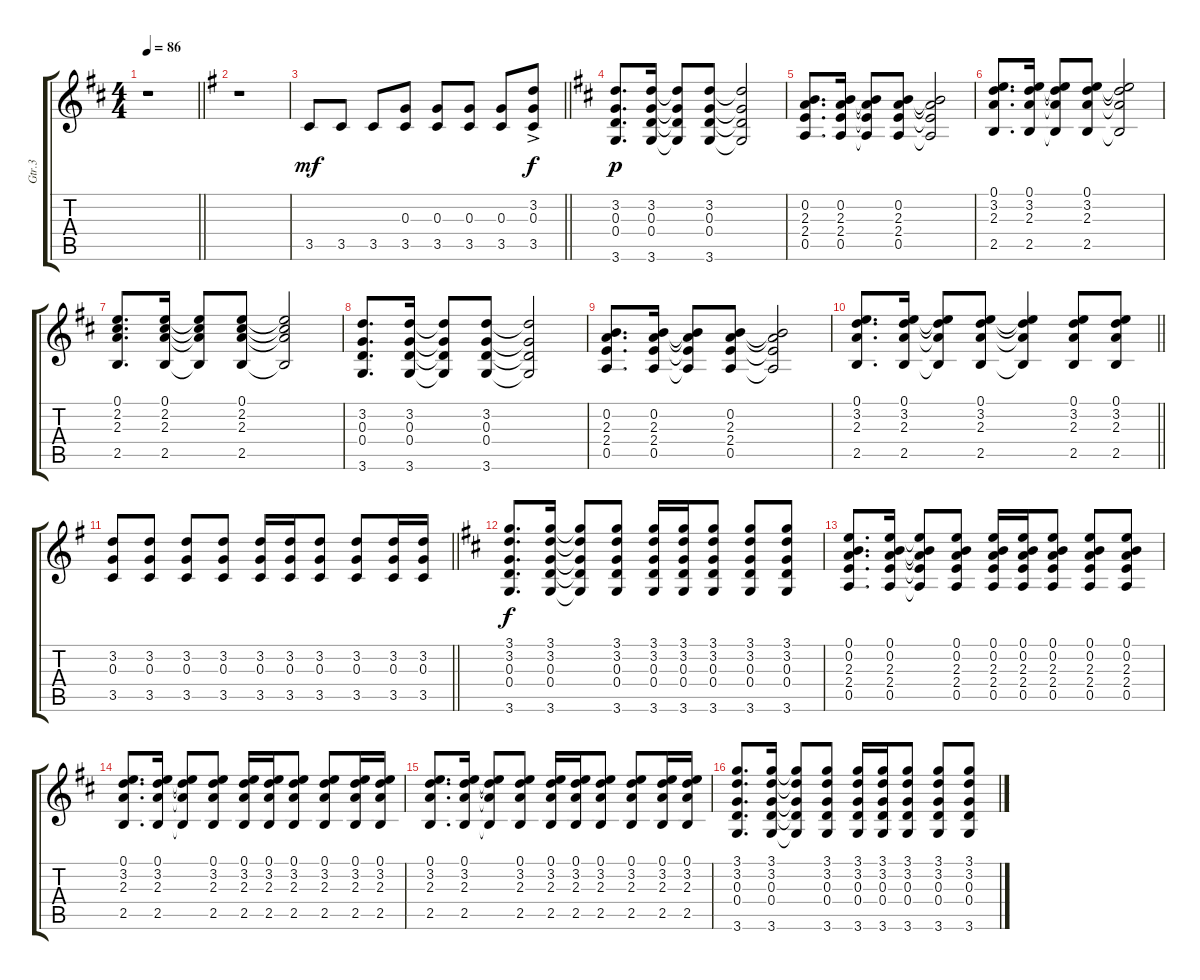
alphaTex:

\track ("Gtr.3" "Gtr.3") {instrument overdrivenguitar}
\staff {score tabs}
\tuning (E4 B3 G3 D3 A2 E2) {hide}
\ts (4 4)
\tempo 86
\clef g2
\barLineRight lightlight
\ks d
r.1{dy mf} |
\ks g
r.1 |
\barLineRight lightlight
3.5.8 3.5.8 3.5.8 (0.3 3.5).8 (0.3 3.5).8 (0.3 3.5).8 (0.3 3.5).8 (3.2{ac} 0.3{ac} 3.5{ac}).8{dy f} |
\ks d
(3.2 0.3 0.4 3.6).8{d dy p} (3.2 0.3 0.4 3.6).16 (3.2{t} 0.3{t} 0.4{t} 3.6{t}).8 (3.2 0.3 0.4 3.6).8 (3.2{t} 0.3{t} 0.4{t} 3.6{t}).2 |
(0.2 2.3 2.4 0.5).8{d} (0.2 2.3 2.4 0.5).16 (0.2{t} 2.3{t} 2.4{t} 0.5{t}).8 (0.2 2.3 2.4 0.5).8 (0.2{t} 2.3{t} 2.4{t} 0.5{t}).2 |
(0.1 3.2 2.3 2.5).8{d} (0.1 3.2 2.3 2.5).16 (0.1{t} 3.2{t} 2.3{t} 2.5{t}).8 (0.1 3.2 2.3 2.5).8 (0.1{t} 3.2{t} 2.3{t} 2.5{t}).2 |
(0.1 2.2 2.3 2.5).8{d} (0.1 2.2 2.3 2.5).16 (0.1{t} 2.2{t} 2.3{t} 2.5{t}).8 (0.1 2.2 2.3 2.5).8 (0.1{t} 2.2{t} 2.3{t} 2.5{t}).2 |
(3.2 0.3 0.4 3.6).8{d} (3.2 0.3 0.4 3.6).16 (3.2{t} 0.3{t} 0.4{t} 3.6{t}).8 (3.2 0.3 0.4 3.6).8 (3.2{t} 0.3{t} 0.4{t} 3.6{t}).2 |
(0.2 2.3 2.4 0.5).8{d} (0.2 2.3 2.4 0.5).16 (0.2{t} 2.3{t} 2.4{t} 0.5{t}).8 (0.2 2.3 2.4 0.5).8 (0.2{t} 2.3{t} 2.4{t} 0.5{t}).2 |
\barLineRight lightlight
(0.1 3.2 2.3 2.5).8{d} (0.1 3.2 2.3 2.5).16 (0.1{t} 3.2{t} 2.3{t} 2.5{t}).8 (0.1 3.2 2.3 2.5).8 (0.1{t} 3.2{t} 2.3{t} 2.5{t}).4 (0.1 3.2 2.3 2.5).8 (0.1 3.2 2.3 2.5).8 |
\barLineRight lightlight
\ks g
(3.2 0.3 3.5).8 (3.2 0.3 3.5).8 (3.2 0.3 3.5).8 (3.2 0.3 3.5).8 (3.2 0.3 3.5).16 (3.2 0.3 3.5).16 (3.2 0.3 3.5).8 (3.2 0.3 3.5).8 (3.2 0.3 3.5).16 (3.2 0.3 3.5).16 |
\ks d
(3.1 3.2 0.3 0.4 3.6).8{d dy f} (3.1 3.2 0.3 0.4 3.6).16 (3.1{t} 3.2{t} 0.3{t} 0.4{t} 3.6{t}).8 (3.1 3.2 0.3 0.4 3.6).8 (3.1 3.2 0.3 0.4 3.6).16 (3.1 3.2 0.3 0.4 3.6).16 (3.1 3.2 0.3 0.4 3.6).8 (3.1 3.2 0.3 0.4 3.6).8 (3.1 3.2 0.3 0.4 3.6).8 |
(0.1 0.2 2.3 2.4 0.5).8{d} (0.1 0.2 2.3 2.4 0.5).16 (0.1{t} 0.2{t} 2.3{t} 2.4{t} 0.5{t}).8 (0.1 0.2 2.3 2.4 0.5).8 (0.1 0.2 2.3 2.4 0.5).16 (0.1 0.2 2.3 2.4 0.5).16 (0.1 0.2 2.3 2.4 0.5).8 (0.1 0.2 2.3 2.4 0.5).8 (0.1 0.2 2.3 2.4 0.5).8 |
(0.1 3.2 2.3 2.5).8{d} (0.1 3.2 2.3 2.5).16 (0.1{t} 3.2{t} 2.3{t} 2.5{t}).8 (0.1 3.2 2.3 2.5).8 (0.1 3.2 2.3 2.5).16 (0.1 3.2 2.3 2.5).16 (0.1 3.2 2.3 2.5).8 (0.1 3.2 2.3 2.5).8 (0.1 3.2 2.3 2.5).16 (0.1 3.2 2.3 2.5).16 |
(0.1 3.2 2.3 2.5).8{d} (0.1 3.2 2.3 2.5).16 (0.1{t} 3.2{t} 2.3{t} 2.5{t}).8 (0.1 3.2 2.3 2.5).8 (0.1 3.2 2.3 2.5).16 (0.1 3.2 2.3 2.5).16 (0.1 3.2 2.3 2.5).8 (0.1 3.2 2.3 2.5).8 (0.1 3.2 2.3 2.5).16 (0.1 3.2 2.3 2.5).16 |
(3.1 3.2 0.3 0.4 3.6).8{d} (3.1 3.2 0.3 0.4 3.6).16 (3.1{t} 3.2{t} 0.3{t} 0.4{t} 3.6{t}).8 (3.1 3.2 0.3 0.4 3.6).8 (3.1 3.2 0.3 0.4 3.6).16 (3.1 3.2 0.3 0.4 3.6).16 (3.1 3.2 0.3 0.4 3.6).8 (3.1 3.2 0.3 0.4 3.6).8 (3.1 3.2 0.3 0.4 3.6).8
